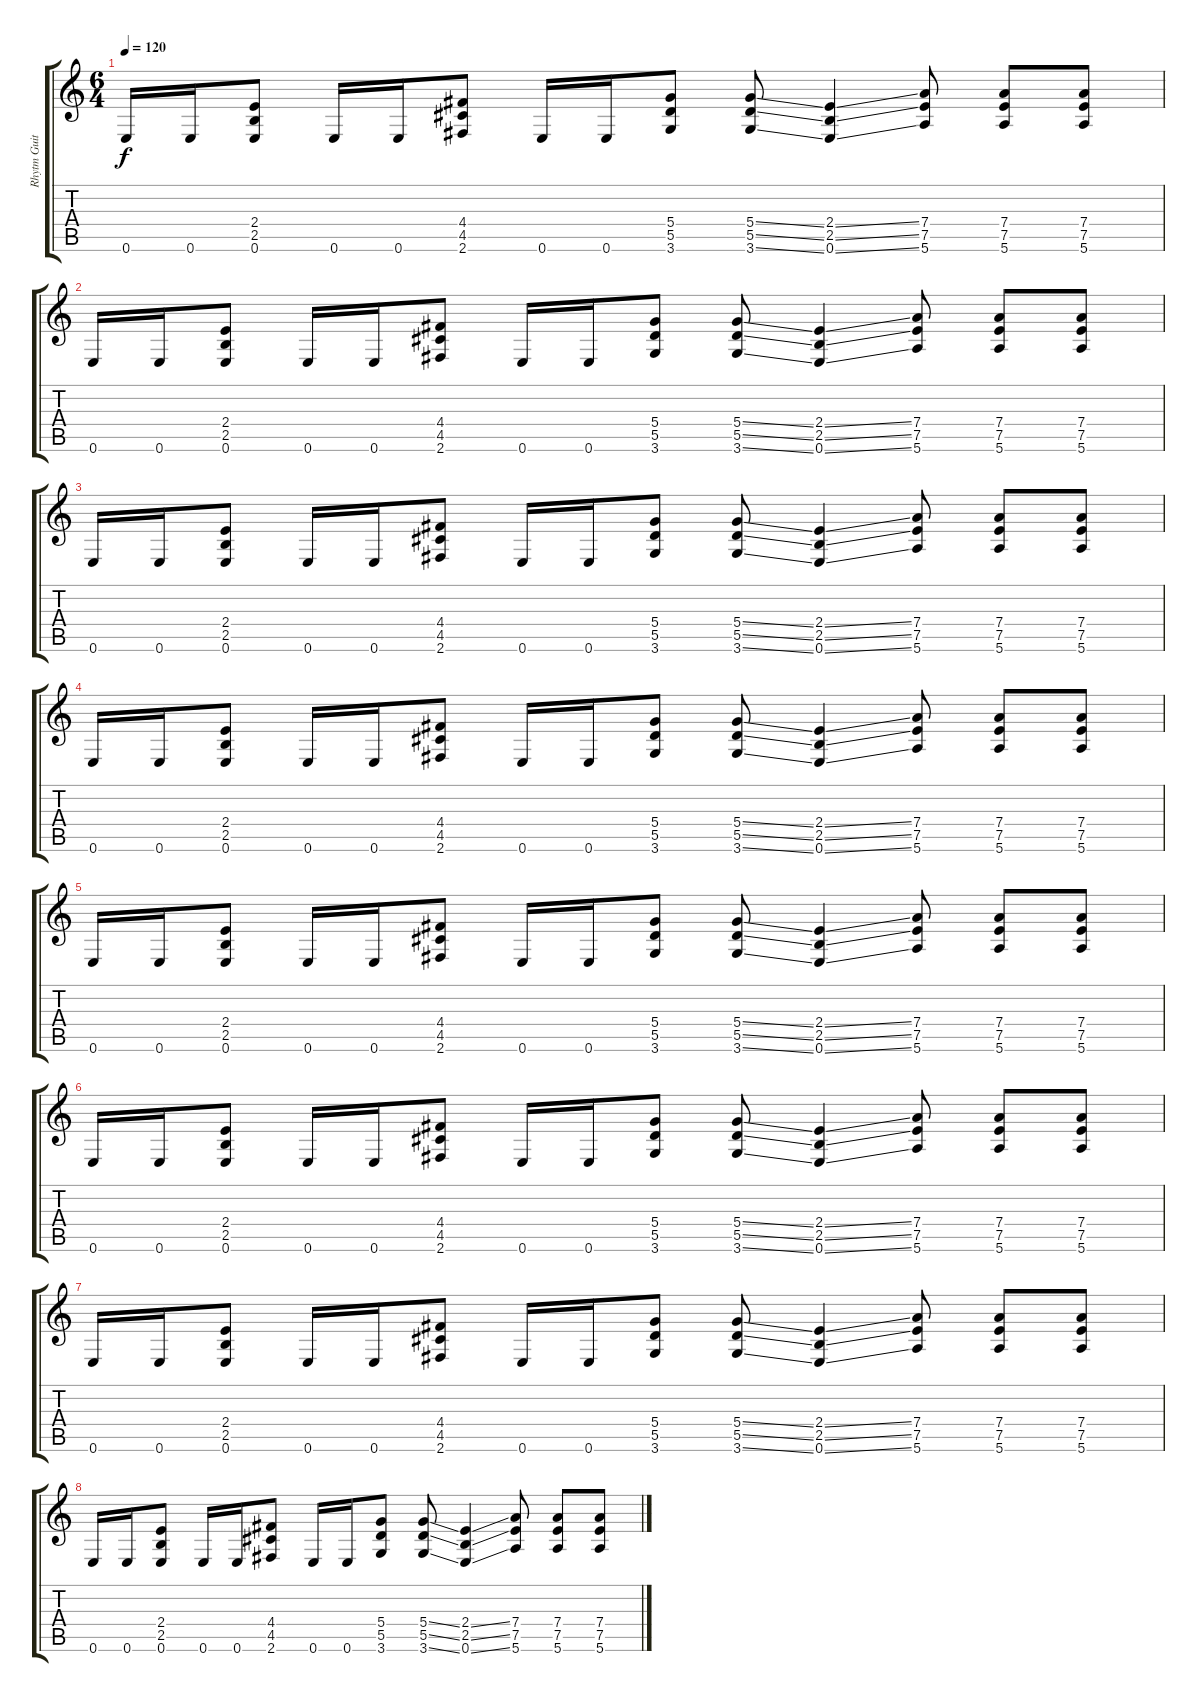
\track ("Rhytm Guitar" "Rhytm Guit") {instrument distortionguitar}
\staff {score tabs}
\tuning (E4 B3 G3 D3 A2 E2) {hide}
\ts (6 4)
\tempo 120
\clef g2
\ks c
0.6.16{dy f} 0.6.16 (2.4 2.5 0.6).8 0.6.16 0.6.16 (4.4 4.5 2.6).8 0.6.16 0.6.16 (5.4 5.5 3.6).8 (5.4{ss} 5.5{ss} 3.6{ss}).8 (2.4{ss} 2.5{ss} 0.6{ss}).4 (7.4 7.5 5.6).8 (7.4 7.5 5.6).8 (7.4 7.5 5.6).8 |
0.6.16 0.6.16 (2.4 2.5 0.6).8 0.6.16 0.6.16 (4.4 4.5 2.6).8 0.6.16 0.6.16 (5.4 5.5 3.6).8 (5.4{ss} 5.5{ss} 3.6{ss}).8 (2.4{ss} 2.5{ss} 0.6{ss}).4 (7.4 7.5 5.6).8 (7.4 7.5 5.6).8 (7.4 7.5 5.6).8 |
0.6.16 0.6.16 (2.4 2.5 0.6).8 0.6.16 0.6.16 (4.4 4.5 2.6).8 0.6.16 0.6.16 (5.4 5.5 3.6).8 (5.4{ss} 5.5{ss} 3.6{ss}).8 (2.4{ss} 2.5{ss} 0.6{ss}).4 (7.4 7.5 5.6).8 (7.4 7.5 5.6).8 (7.4 7.5 5.6).8 |
0.6.16 0.6.16 (2.4 2.5 0.6).8 0.6.16 0.6.16 (4.4 4.5 2.6).8 0.6.16 0.6.16 (5.4 5.5 3.6).8 (5.4{ss} 5.5{ss} 3.6{ss}).8 (2.4{ss} 2.5{ss} 0.6{ss}).4 (7.4 7.5 5.6).8 (7.4 7.5 5.6).8 (7.4 7.5 5.6).8 |
0.6.16 0.6.16 (2.4 2.5 0.6).8 0.6.16 0.6.16 (4.4 4.5 2.6).8 0.6.16 0.6.16 (5.4 5.5 3.6).8 (5.4{ss} 5.5{ss} 3.6{ss}).8 (2.4{ss} 2.5{ss} 0.6{ss}).4 (7.4 7.5 5.6).8 (7.4 7.5 5.6).8 (7.4 7.5 5.6).8 |
0.6.16 0.6.16 (2.4 2.5 0.6).8 0.6.16 0.6.16 (4.4 4.5 2.6).8 0.6.16 0.6.16 (5.4 5.5 3.6).8 (5.4{ss} 5.5{ss} 3.6{ss}).8 (2.4{ss} 2.5{ss} 0.6{ss}).4 (7.4 7.5 5.6).8 (7.4 7.5 5.6).8 (7.4 7.5 5.6).8 |
0.6.16 0.6.16 (2.4 2.5 0.6).8 0.6.16 0.6.16 (4.4 4.5 2.6).8 0.6.16 0.6.16 (5.4 5.5 3.6).8 (5.4{ss} 5.5{ss} 3.6{ss}).8 (2.4{ss} 2.5{ss} 0.6{ss}).4 (7.4 7.5 5.6).8 (7.4 7.5 5.6).8 (7.4 7.5 5.6).8 |
0.6.16 0.6.16 (2.4 2.5 0.6).8 0.6.16 0.6.16 (4.4 4.5 2.6).8 0.6.16 0.6.16 (5.4 5.5 3.6).8 (5.4{ss} 5.5{ss} 3.6{ss}).8 (2.4{ss} 2.5{ss} 0.6{ss}).4 (7.4 7.5 5.6).8 (7.4 7.5 5.6).8 (7.4 7.5 5.6).8
